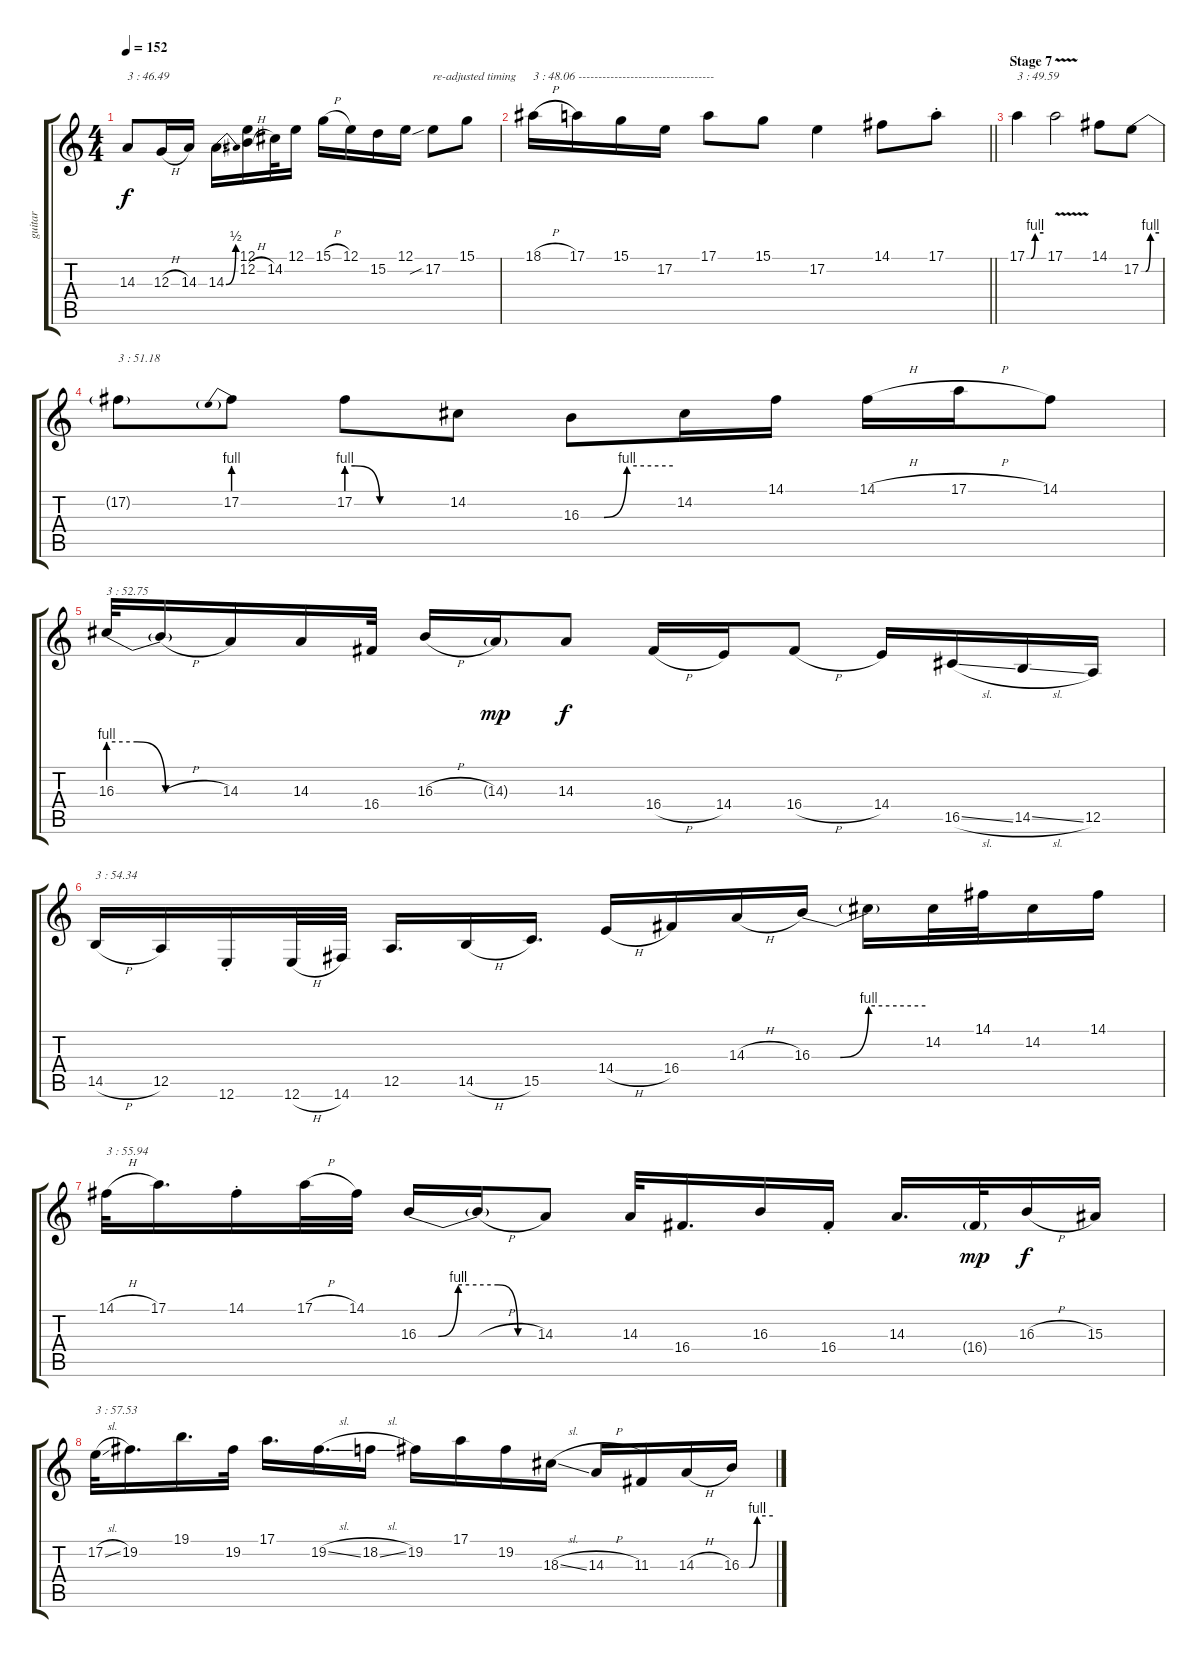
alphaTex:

\track ("guitar" "guitar") {instrument lead1square}
\staff {score tabs}
\tuning (E4 B3 G3 D3 A2 E2) {hide}
\ts (4 4)
\tempo 152
\clef g2
\ks c
14.3.8{txt "3 : 46.49" dy f} 12.3{h}.16 14.3.16 14.3{be (bend 0 0 60 2)}.16{d} (12.1 12.2{h}).16 14.2.32 12.1.16 15.1{h}.16 12.1.16 15.2.16 12.1.16 17.2{sib}.8{txt "re-adjusted timing"} 15.1.8 |
\barLineRight lightlight
18.1{h}.16{txt "3 : 48.06 ----------------------------------"} 17.1.16 15.1.16 17.2.16 17.1.8 15.1.8 17.2.4 14.1.8 17.1{st}.8 |
\section ("" "Stage 7")
17.1{be (custom 0 0 15 0 30 4 60 4)}.4{txt "3 : 49.59"} 17.1{v}.2 14.1.8 17.2{be (custom 0 0 15 0 31 4 60 4)}.8 |
17.2{t}.8{txt "3 : 51.18"} 17.2{be (prebend 0 4 60 4)}.8 17.2{be (custom 0 4 5 4 20 0 60 0)}.8 14.2.8 16.3{be (custom 0 0 15 0 30 4 60 4)}.8 14.2.16 14.1.16 14.1{h}.16 17.1{h}.16 14.1.8 |
16.3{be (custom 0 4 15 4 30 0 60 0)}.32{txt "3 : 52.75"} 16.3{h t}.16 14.3.16 14.3.16 16.4.32 16.3{h}.16 14.3{g}.16{dy mp} 14.3.8{dy f} 16.4{h}.16 14.4.16 16.4{h}.8 14.4.16 16.5{sl}.16 14.5{sl}.16 12.5.16 |
14.5{h}.16{txt "3 : 54.34"} 12.5.16 12.6{st}.16 12.6{h}.32 14.6.32 12.5.16{d} 14.5{h}.16 15.5.16{d} 14.4{h}.16 16.4.16 14.3{h}.16 16.3{be (custom 0 0 15 0 30 4 60 4)}.16 16.3{t}.16 14.2.32 14.1.32 14.2.16 14.1.16 |
14.1{h}.32{txt "3 : 55.94"} 17.1.16{d} 14.1{st}.16 17.1{h}.32 14.1.32 16.3{be (custom 0 0 10 0 20 4 40 4 50 0 60 0)}.16 16.3{h t}.16 14.3.8 14.3.32 16.4.16{d} 16.3.16 16.4{st}.16 14.3.16{d} 16.4{g}.32{dy mp} 16.3{h}.16{dy f} 15.3.16 |
17.2{sl}.32{txt "3 : 57.53"} 19.2.16{d} 19.1.16{d} 19.2.32 17.1.16{d} 19.2{sl}.16{d} 18.2{sl}.16 19.2.16 17.1.16 19.2.16 18.3{sl}.16 14.3{h}.16 11.3.16 14.3{h}.16 16.3{be (custom 0 0 15 0 30 4 60 4)}.16
